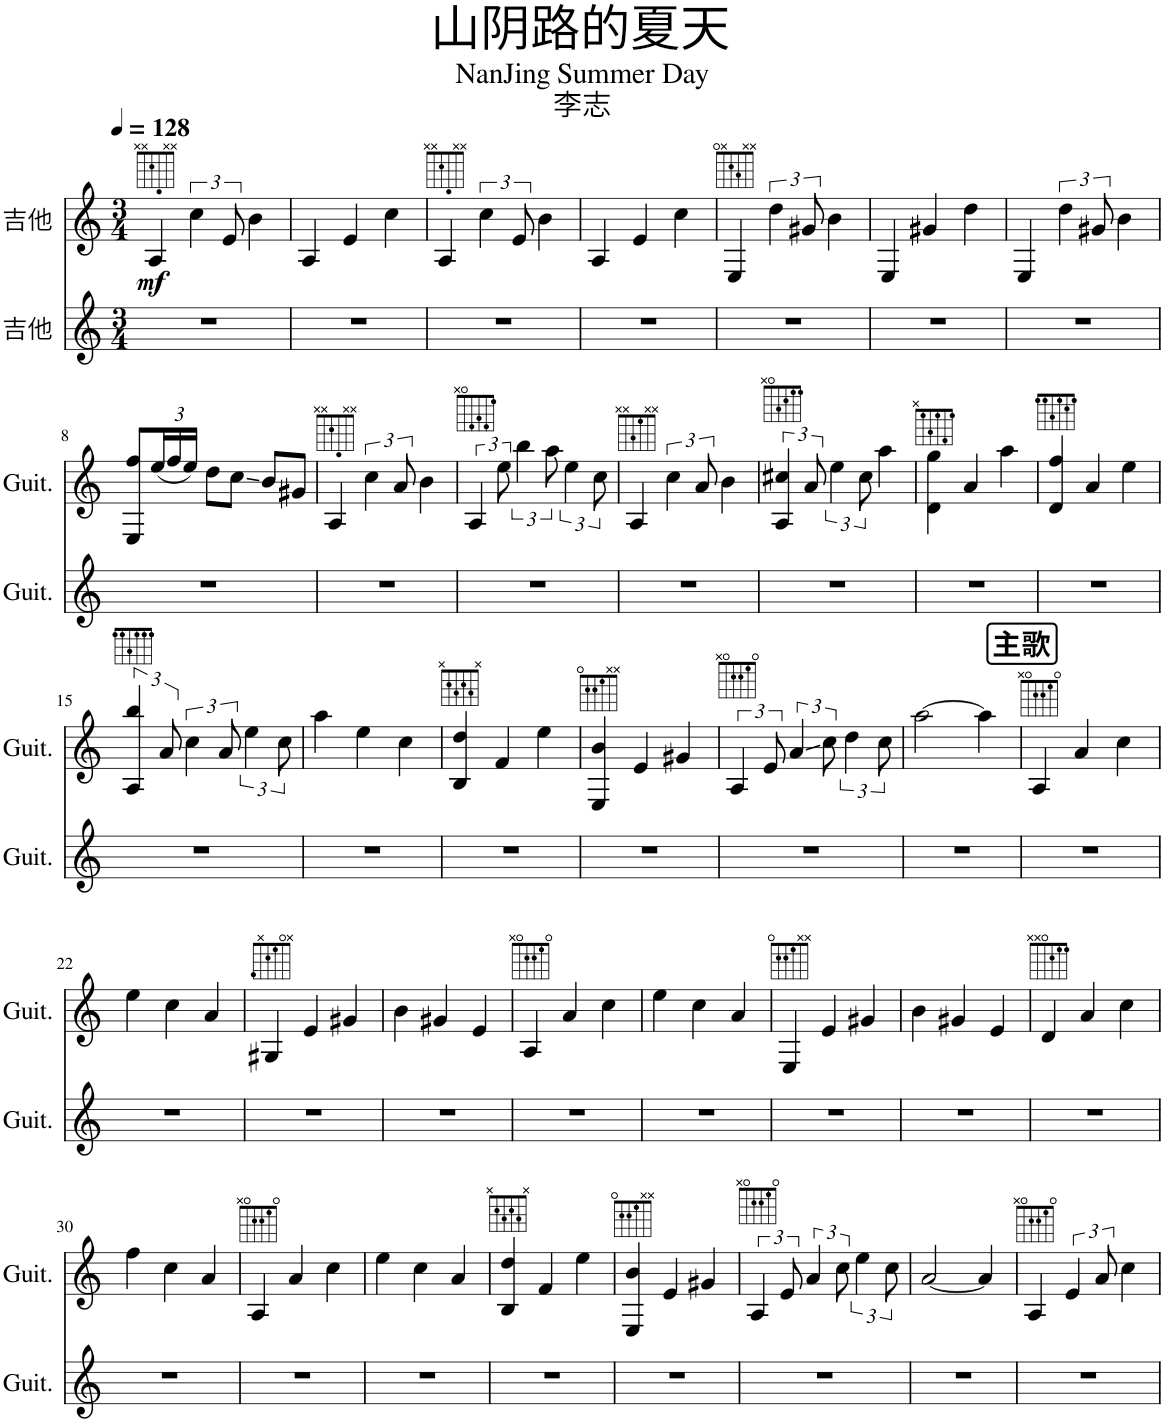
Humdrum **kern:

**kern	**kern	**dynam
*part2	*part1	*part1
*staff2	*staff1	*staff1
*I"吉他	*I"吉他	*
*clefG2	*clefG2	*
*Trd7c12	*Trd7c12	*
*k[]	*k[]	*
*M3/4	*M3/4	*
*MM128	*MM128	*
=1	=1	=1
!	!	!LO:DY:b
2.r	4A/	mf
.	6cc\	.
.	12e/	.
.	4b\	.
=2	=2	=2
2.r	4A/	.
.	4e/	.
.	4cc\	.
=3	=3	=3
2.r	4A/	.
.	6cc\	.
.	12e/	.
.	4b\	.
=4	=4	=4
2.r	4A/	.
.	4e/	.
.	4cc\	.
=5	=5	=5
2.r	4E/	.
.	6dd\	.
.	12g#X/	.
.	4b\	.
=6	=6	=6
2.r	4E/	.
.	4g#X/	.
.	4dd\	.
=7	=7	=7
2.r	4E/	.
.	6dd\	.
.	12g#X/	.
.	4b\	.
!!LO:LB:g=z
=8	=8	=8
2.r	8E/ 8ff/L	.
*	*Xbrackettup	*
.	(24ee/L	.
.	24ff/	.
.	24ee/JJ)	.
.	8dd\L	.
.	8cc\J	.
.	8b/L	.
.	8g#X/J	.
=9	=9	=9
2.r	4A/	.
*	*brackettup	*
.	6cc\	.
.	12a/	.
.	4b\	.
=10	=10	=10
2.r	6A/	.
.	12ee\	.
.	6bb\	.
.	12aa\	.
.	6ee\	.
.	12cc\	.
=11	=11	=11
2.r	4A/	.
.	6cc\	.
.	12a/	.
.	4b\	.
=12	=12	=12
2.r	6A/ 6cc#X/	.
.	12a/	.
.	6ee\	.
.	12cc#\	.
.	4aa\	.
=13	=13	=13
2.r	4d\ 4gg\	.
.	4a/	.
.	4aa\	.
=14	=14	=14
2.r	4d/ 4ff/	.
.	4a/	.
.	4ee\	.
!!LO:LB:g=z
=15	=15	=15
2.r	6A/ 6bb/	.
.	12a/	.
.	6cc\	.
.	12a/	.
.	6ee\	.
.	12cc\	.
=16	=16	=16
2.r	4aa\	.
.	4ee\	.
.	4cc\	.
=17	=17	=17
2.r	4B/ 4dd/	.
.	4f/	.
.	4ee\	.
=18	=18	=18
2.r	4E/ 4b/	.
.	4e/	.
.	4g#X/	.
=19	=19	=19
2.r	6A/	.
.	12e/	.
.	6a/	.
.	12cc\	.
.	6dd\	.
.	12cc\	.
=20	=20	=20
2.r	[2aa\	.
.	4aa\]	.
!!LO:REH:place=s1:a:B:cj:fs=14:t=主歌
=21	=21	=21
2.r	4A/	.
.	4a/	.
.	4cc\	.
!!LO:LB:g=z
=22	=22	=22
2.r	4ee\	.
.	4cc\	.
.	4a/	.
=23	=23	=23
2.r	4G#X/	.
.	4e/	.
.	4g#X/	.
=24	=24	=24
2.r	4b\	.
.	4g#X/	.
.	4e/	.
=25	=25	=25
2.r	4A/	.
.	4a/	.
.	4cc\	.
=26	=26	=26
2.r	4ee\	.
.	4cc\	.
.	4a/	.
=27	=27	=27
2.r	4E/	.
.	4e/	.
.	4g#X/	.
=28	=28	=28
2.r	4b\	.
.	4g#X/	.
.	4e/	.
=29	=29	=29
2.r	4d/	.
.	4a/	.
.	4cc\	.
!!LO:LB:g=z
=30	=30	=30
2.r	4ff\	.
.	4cc\	.
.	4a/	.
=31	=31	=31
2.r	4A/	.
.	4a/	.
.	4cc\	.
=32	=32	=32
2.r	4ee\	.
.	4cc\	.
.	4a/	.
=33	=33	=33
2.r	4B/ 4dd/	.
.	4f/	.
.	4ee\	.
=34	=34	=34
2.r	4E/ 4b/	.
.	4e/	.
.	4g#X/	.
=35	=35	=35
2.r	6A/	.
.	12e/	.
.	6a/	.
.	12cc\	.
.	6ee\	.
.	12cc\	.
=36	=36	=36
2.r	[2a/	.
.	4a/]	.
=37	=37	=37
2.r	4A/	.
.	6e/	.
.	12a/	.
.	4cc\	.
=	=	=
*-	*-	*-
